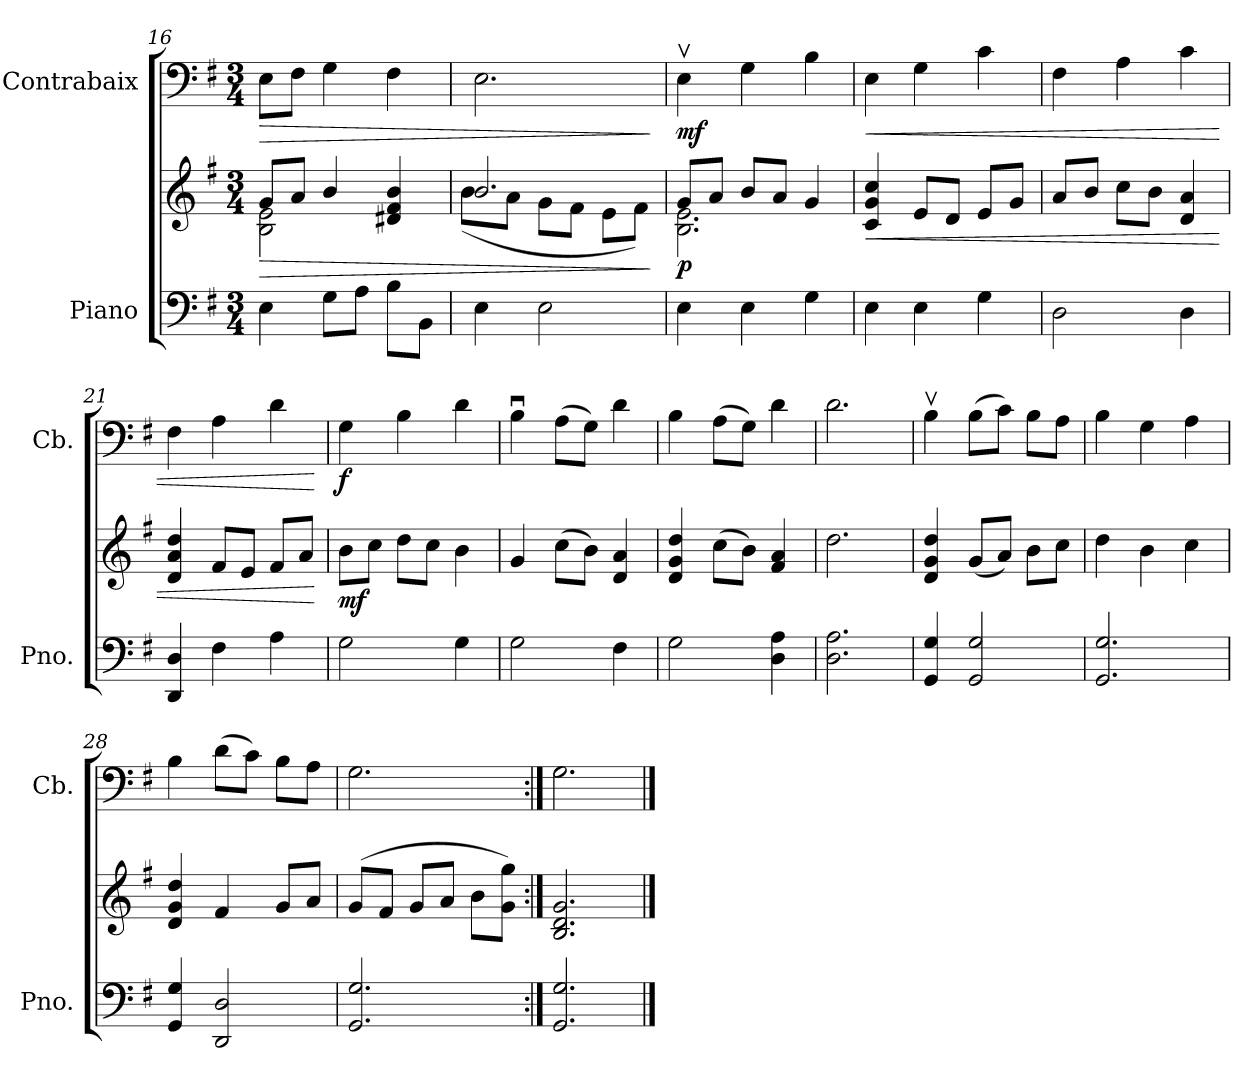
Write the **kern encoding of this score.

**kern	**kern	**dynam	**kern	**dynam
*part2	*part2	*part2	*part1	*part1
*staff3	*staff2	*staff2/3	*staff1	*staff1
*I"Piano	*	*	*I"Contrabaix	*
*I'Pno.	*	*	*I'Cb.	*
!!LO:LB:g=z
*clefF4	*clefG2	*	*clefF4	*
*	*	*	*ITrd7c12	*
*k[f#]	*k[f#]	*	*k[f#]	*
*M3/4	*M3/4	*	*M3/4	*
=16	=16	=16	=16	=16
!	!	!LO:HP:b	!	!LO:HP:b
*	*^	*	*	*
4E\	8g/L	2B\ 2e\	>	8EE\L	>
.	8a/J	.	.	8FF#\J	.
8G\L	4b/	.	.	4GG\	.
8A\J	.	.	.	.	.
8B\L	4d#X/ 4f#/ 4b/	4ryy	.	4FF#\	.
8BB\J	.	.	.	.	.
=17	=17	=17	=17	=17	=17
4E\	2.b/	(<8b\L	.	2.EE\	.
.	.	8a\J	.	.	.
2E\	.	8g\L	.	.	.
.	.	8f#\J	.	.	.
.	.	8e\L	.	.	.
.	.	8f#\J)	.	.	.
*	*v	*v	*	*	*
.	.	]	.	]
=18	=18	=18	=18	=18
*	*^	*	*	*
!	!	!	!LO:DY:b	!	!LO:DY:b
4E\	8g/L	2.B\ 2.e\	p	4EEv\	mf
.	8a/J	.	.	.	.
4E\	8b/L	.	.	4GG\	.
.	8a/J	.	.	.	.
4G\	4g/	.	.	4BB\	.
*	*v	*v	*	*	*
=19	=19	=19	=19	=19
!	!	!LO:HP:b	!	!LO:HP:b
4E\	4c/ 4g/ 4cc/	<	4EE\	<
4E\	8e/L	.	4GG\	.
.	8d/J	.	.	.
4G\	8e/L	.	4C\	.
.	8g/J	.	.	.
=20	=20	=20	=20	=20
2D\	8a/L	.	4FF#\	.
.	8b/J	.	.	.
.	8cc\L	.	4AA\	.
.	8b\J	.	.	.
4D\	4d/ 4a/	.	4C\	.
=21	=21	=21	=21	=21
4DD/ 4D/	4d/ 4a/ 4dd/	.	4FF#\	.
4F#\	8f#/L	.	4AA\	.
.	8e/J	.	.	.
4A\	8f#/L	.	4D\	.
.	8a/J	.	.	.
.	.	[	.	[
=22	=22	=22	=22	=22
!	!	!LO:DY:b	!	!LO:DY:b
2G\	8b\L	mf	4GG\	f
.	8cc\J	.	.	.
.	8dd\L	.	4BB\	.
.	8cc\J	.	.	.
4G\	4b\	.	4D\	.
=23	=23	=23	=23	=23
2G\	4g/	.	4BBu\	.
.	(>8cc\L	.	(>8AA\L	.
.	8b\J)	.	8GG\J)	.
4F#\	4d/ 4a/	.	4D\	.
!!LO:PB:g=z
=24	=24	=24	=24	=24
2G\	4d/ 4g/ 4dd/	.	4BB\	.
.	(>8cc\L	.	(>8AA\L	.
.	8b\J)	.	8GG\J)	.
4D\ 4A\	4f#/ 4a/	.	4D\	.
=25	=25	=25	=25	=25
2.D\ 2.A\	2.dd\	.	2.D\	.
=26	=26	=26	=26	=26
4GG/ 4G/	4d/ 4g/ 4dd/	.	4BBv\	.
2GG/ 2G/	(<8g/L	.	(>8BB\L	.
.	8a/J)	.	8C\J)	.
.	8b\L	.	8BB\L	.
.	8cc\J	.	8AA\J	.
=27	=27	=27	=27	=27
2.GG/ 2.G/	4dd\	.	4BB\	.
.	4b\	.	4GG\	.
.	4cc\	.	4AA\	.
=28	=28	=28	=28	=28
4GG/ 4G/	4d/ 4g/ 4dd/	.	4BB\	.
2DD/ 2D/	4f#/	.	(>8D\L	.
.	.	.	8C\J)	.
.	8g/L	.	8BB\L	.
.	8a/J	.	8AA\J	.
=29	=29	=29	=29	=29
2.GG/ 2.G/	(>8g/L	.	2.GG\	.
.	8f#/J	.	.	.
.	8g/L	.	.	.
.	8a/J	.	.	.
.	8b\L	.	.	.
.	8g\ 8gg\J)	.	.	.
=30:|!	=30:|!	=30:|!	=30:|!	=30:|!
2.GG/ 2.G/	2.B/ 2.d/ 2.g/	.	2.GG\	.
==	==	==	==	==
*-	*-	*-	*-	*-
